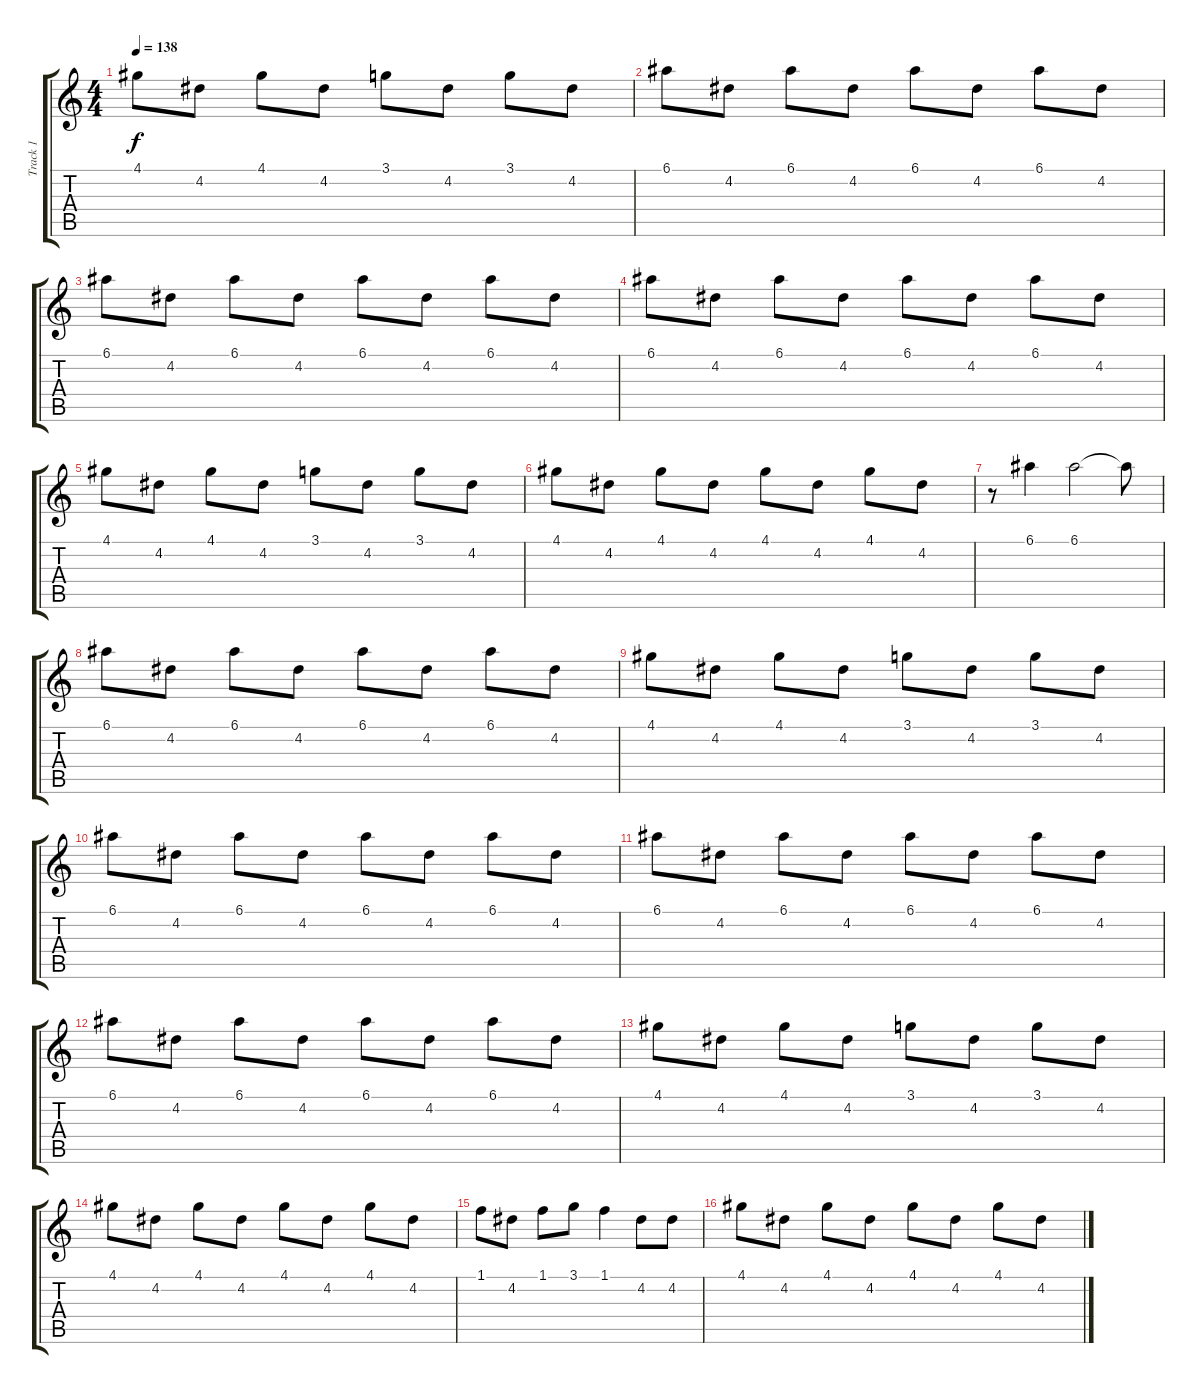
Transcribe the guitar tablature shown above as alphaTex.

\track ("Track 1" "Track 1") {instrument acousticguitarsteel}
\staff {score tabs}
\tuning (E4 B3 G3 D3 A2 E2) {hide}
\ts (4 4)
\tempo 138
\clef g2
\ks c
4.1.8{dy f} 4.2.8 4.1.8 4.2.8 3.1.8 4.2.8 3.1.8 4.2.8 |
6.1.8 4.2.8 6.1.8 4.2.8 6.1.8 4.2.8 6.1.8 4.2.8 |
6.1.8 4.2.8 6.1.8 4.2.8 6.1.8 4.2.8 6.1.8 4.2.8 |
6.1.8 4.2.8 6.1.8 4.2.8 6.1.8 4.2.8 6.1.8 4.2.8 |
4.1.8 4.2.8 4.1.8 4.2.8 3.1.8 4.2.8 3.1.8 4.2.8 |
4.1.8 4.2.8 4.1.8 4.2.8 4.1.8 4.2.8 4.1.8 4.2.8 |
r.8 6.1.4 6.1.2 6.1{t}.8 |
6.1.8 4.2.8 6.1.8 4.2.8 6.1.8 4.2.8 6.1.8 4.2.8 |
4.1.8 4.2.8 4.1.8 4.2.8 3.1.8 4.2.8 3.1.8 4.2.8 |
6.1.8 4.2.8 6.1.8 4.2.8 6.1.8 4.2.8 6.1.8 4.2.8 |
6.1.8 4.2.8 6.1.8 4.2.8 6.1.8 4.2.8 6.1.8 4.2.8 |
6.1.8 4.2.8 6.1.8 4.2.8 6.1.8 4.2.8 6.1.8 4.2.8 |
4.1.8 4.2.8 4.1.8 4.2.8 3.1.8 4.2.8 3.1.8 4.2.8 |
4.1.8 4.2.8 4.1.8 4.2.8 4.1.8 4.2.8 4.1.8 4.2.8 |
1.1.8 4.2.8 1.1.8 3.1.8 1.1.4 4.2.8 4.2.8 |
4.1.8 4.2.8 4.1.8 4.2.8 4.1.8 4.2.8 4.1.8 4.2.8
